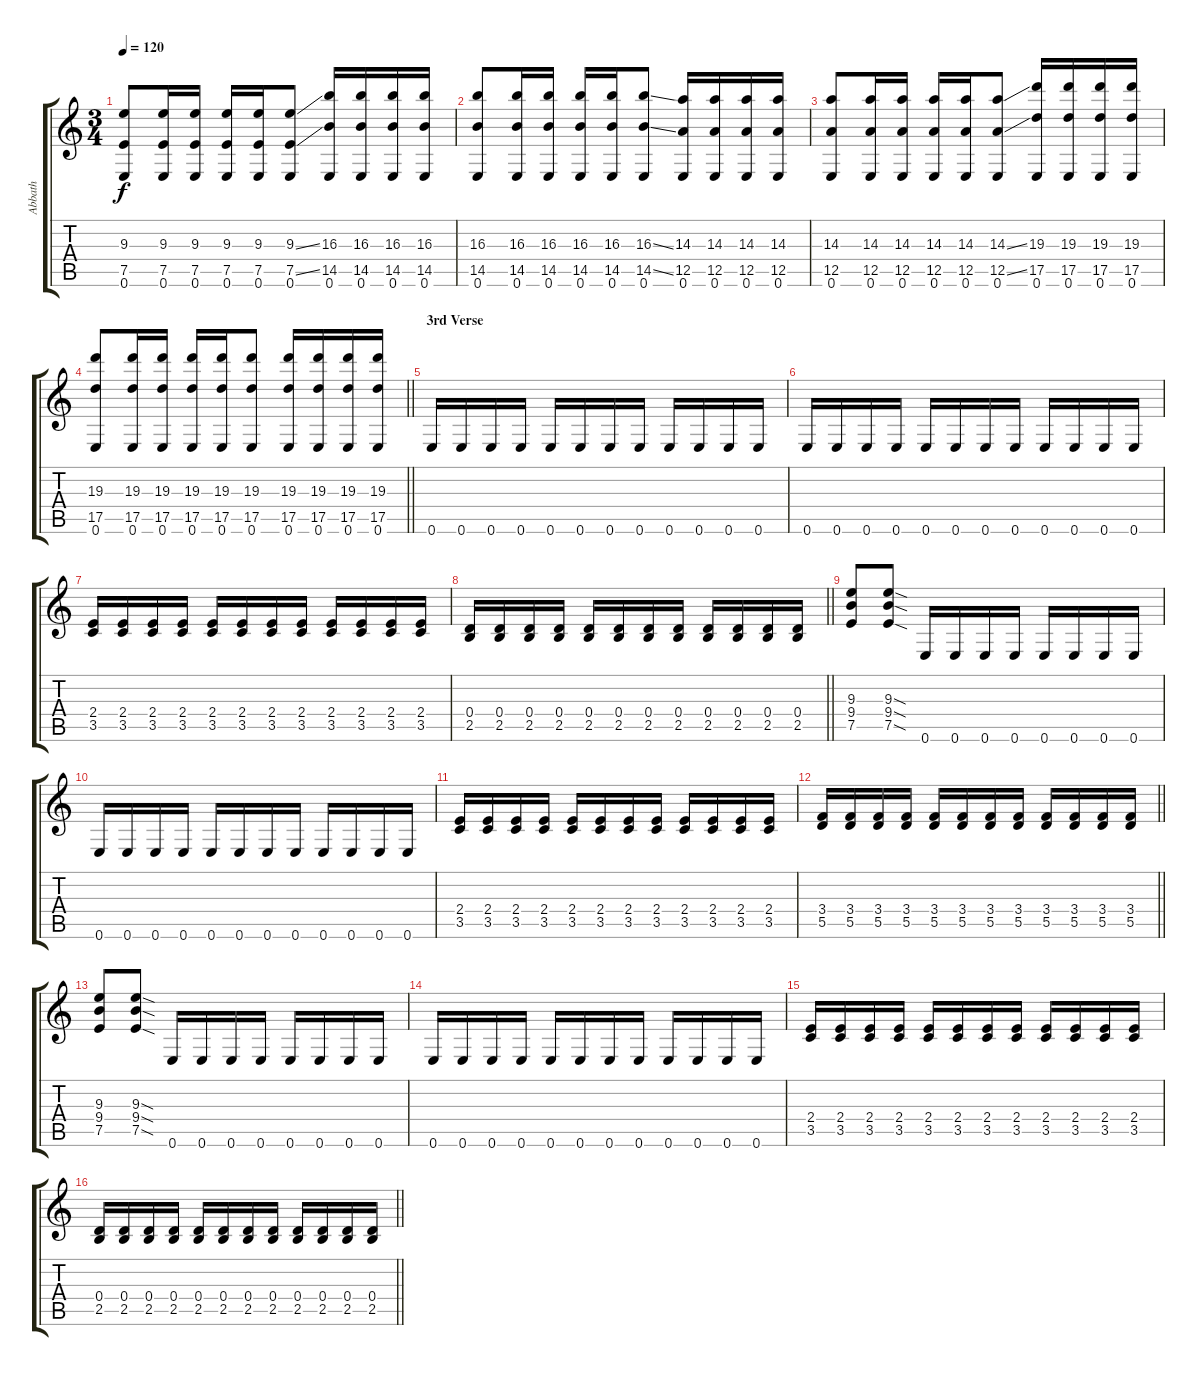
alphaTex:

\track ("Abbath" "Abbath") {instrument distortionguitar}
\staff {score tabs}
\tuning (E4 B3 G3 D3 A2 E2) {hide}
\ts (3 4)
\tempo 120
\clef g2
\ks c
(9.3 7.5 0.6).8{dy f} (9.3 7.5 0.6).16 (9.3 7.5 0.6).16 (9.3 7.5 0.6).16 (9.3 7.5 0.6).16 (9.3{ss} 7.5{ss} 0.6).8 (16.3 14.5 0.6).16 (16.3 14.5 0.6).16 (16.3 14.5 0.6).16 (16.3 14.5 0.6).16 |
(16.3 14.5 0.6).8 (16.3 14.5 0.6).16 (16.3 14.5 0.6).16 (16.3 14.5 0.6).16 (16.3 14.5 0.6).16 (16.3{ss} 14.5{ss} 0.6).8 (14.3 12.5 0.6).16 (14.3 12.5 0.6).16 (14.3 12.5 0.6).16 (14.3 12.5 0.6).16 |
(14.3 12.5 0.6).8 (14.3 12.5 0.6).16 (14.3 12.5 0.6).16 (14.3 12.5 0.6).16 (14.3 12.5 0.6).16 (14.3{ss} 12.5{ss} 0.6).8 (19.3 17.5 0.6).16 (19.3 17.5 0.6).16 (19.3 17.5 0.6).16 (19.3 17.5 0.6).16 |
\barLineRight lightlight
(19.3 17.5 0.6).8 (19.3 17.5 0.6).16 (19.3 17.5 0.6).16 (19.3 17.5 0.6).16 (19.3 17.5 0.6).16 (19.3 17.5 0.6).8 (19.3 17.5 0.6).16 (19.3 17.5 0.6).16 (19.3 17.5 0.6).16 (19.3 17.5 0.6).16 |
\section ("" "3rd Verse")
0.6.16 0.6.16 0.6.16 0.6.16 0.6.16 0.6.16 0.6.16 0.6.16 0.6.16 0.6.16 0.6.16 0.6.16 |
0.6.16 0.6.16 0.6.16 0.6.16 0.6.16 0.6.16 0.6.16 0.6.16 0.6.16 0.6.16 0.6.16 0.6.16 |
(2.4 3.5).16 (2.4 3.5).16 (2.4 3.5).16 (2.4 3.5).16 (2.4 3.5).16 (2.4 3.5).16 (2.4 3.5).16 (2.4 3.5).16 (2.4 3.5).16 (2.4 3.5).16 (2.4 3.5).16 (2.4 3.5).16 |
\barLineRight lightlight
(0.4 2.5).16 (0.4 2.5).16 (0.4 2.5).16 (0.4 2.5).16 (0.4 2.5).16 (0.4 2.5).16 (0.4 2.5).16 (0.4 2.5).16 (0.4 2.5).16 (0.4 2.5).16 (0.4 2.5).16 (0.4 2.5).16 |
(9.3 9.4 7.5).8 (9.3{sod} 9.4{sod} 7.5{sod}).8 0.6.16 0.6.16 0.6.16 0.6.16 0.6.16 0.6.16 0.6.16 0.6.16 |
0.6.16 0.6.16 0.6.16 0.6.16 0.6.16 0.6.16 0.6.16 0.6.16 0.6.16 0.6.16 0.6.16 0.6.16 |
(2.4 3.5).16 (2.4 3.5).16 (2.4 3.5).16 (2.4 3.5).16 (2.4 3.5).16 (2.4 3.5).16 (2.4 3.5).16 (2.4 3.5).16 (2.4 3.5).16 (2.4 3.5).16 (2.4 3.5).16 (2.4 3.5).16 |
\barLineRight lightlight
(3.4 5.5).16 (3.4 5.5).16 (3.4 5.5).16 (3.4 5.5).16 (3.4 5.5).16 (3.4 5.5).16 (3.4 5.5).16 (3.4 5.5).16 (3.4 5.5).16 (3.4 5.5).16 (3.4 5.5).16 (3.4 5.5).16 |
(9.3 9.4 7.5).8 (9.3{sod} 9.4{sod} 7.5{sod}).8 0.6.16 0.6.16 0.6.16 0.6.16 0.6.16 0.6.16 0.6.16 0.6.16 |
0.6.16 0.6.16 0.6.16 0.6.16 0.6.16 0.6.16 0.6.16 0.6.16 0.6.16 0.6.16 0.6.16 0.6.16 |
(2.4 3.5).16 (2.4 3.5).16 (2.4 3.5).16 (2.4 3.5).16 (2.4 3.5).16 (2.4 3.5).16 (2.4 3.5).16 (2.4 3.5).16 (2.4 3.5).16 (2.4 3.5).16 (2.4 3.5).16 (2.4 3.5).16 |
\barLineRight lightlight
(0.4 2.5).16 (0.4 2.5).16 (0.4 2.5).16 (0.4 2.5).16 (0.4 2.5).16 (0.4 2.5).16 (0.4 2.5).16 (0.4 2.5).16 (0.4 2.5).16 (0.4 2.5).16 (0.4 2.5).16 (0.4 2.5).16
